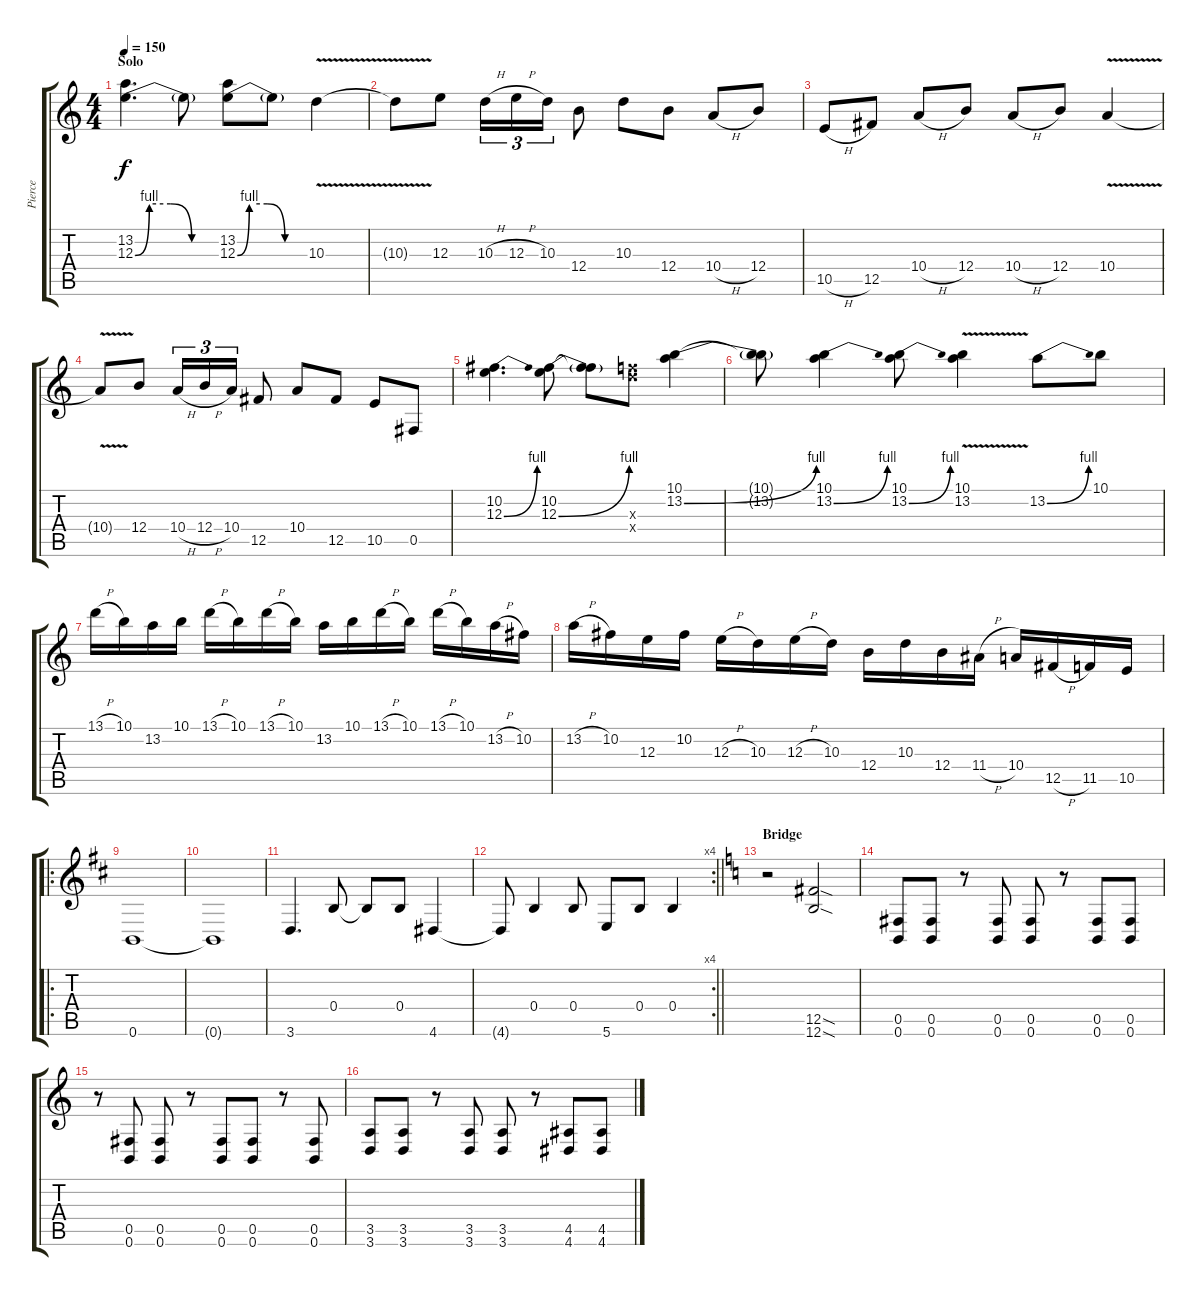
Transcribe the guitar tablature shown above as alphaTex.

\track ("Pierce" "Pierce") {instrument distortionguitar}
\staff {score tabs}
\tuning (Db4 Ab3 E3 B2 Gb2 B1) {hide}
\ts (4 4)
\section ("" "Solo")
\tempo 150
\clef g2
\ks c
(13.2 12.3{be (custom 0 0 10 4 25 4 40 0 60 0)}).4{d dy f} 12.3{t}.8 (13.2 12.3{be (custom 0 0 10 4 25 4 40 0 60 0)}).8 12.3{t}.8 10.3{v}.4 |
10.3{v t}.8 12.3.8 10.3{h}.16{tu (3 2)} 12.3{h}.16{tu (3 2)} 10.3.16{tu (3 2)} 12.4.8 10.3.8 12.4.8 10.4{h}.8 12.4.8 |
10.5{h}.8 12.5.8 10.4{h}.8 12.4.8 10.4{h}.8 12.4.8 10.4{v}.4 |
10.4{v t}.8 12.4.8 10.4{h}.16{tu (3 2)} 12.4{h}.16{tu (3 2)} 10.4.16{tu (3 2)} 12.5.8 10.4.8 12.5.8 10.5.8 0.5.8 |
(10.2 12.3{be (bend 0 0 60 4)}).4{d} (10.2 12.3{be (bend 0 0 60 4)}).8 (10.2{t} 12.3{t}).8 (13.3{x} 15.4{x}).8 (10.1 13.2{be (bend 0 0 60 4)}).4 |
(10.1{t} 13.2{t}).8 (10.1 13.2{be (bend 0 0 60 4)}).4 (10.1 13.2{be (bend 0 0 60 4)}).8 (10.1{v} 13.2{v}).4 13.2{be (bend 0 0 60 4)}.8 10.1.8 |
13.1{h}.16 10.1.16 13.2.16 10.1.16 13.1{h}.16 10.1.16 13.1{h}.16 10.1.16 13.2.16 10.1.16 13.1{h}.16 10.1.16 13.1{h}.16 10.1.16 13.2{h}.16 10.2.16 |
13.2{h}.16 10.2.16 12.3.16 10.2.16 12.3{h}.16 10.3.16 12.3{h}.16 10.3.16 12.4.16 10.3.16 12.4.16 11.4{h}.16 10.4.16 12.5{h}.16 11.5.16 10.5.16 |
\ro
\ks d
0.6.1 |
0.6{t}.1 |
3.6.4{d} 0.4.8 0.4{t}.8 0.4.8 4.6.4 |
\rc 4
\barLineRight lightlight
4.6{t}.8 0.4.4 0.4.8 5.6.8 0.4.8 0.4.4 |
\section ("" "Bridge")
\ks c
r.2 (12.5{sod} 12.6{sod}).2 |
(0.5 0.6).8 (0.5 0.6).8 r.8 (0.5 0.6).8 (0.5 0.6).8 r.8 (0.5 0.6).8 (0.5 0.6).8 |
r.8 (0.5 0.6).8 (0.5 0.6).8 r.8 (0.5 0.6).8 (0.5 0.6).8 r.8 (0.5 0.6).8 |
(3.5 3.6).8 (3.5 3.6).8 r.8 (3.5 3.6).8 (3.5 3.6).8 r.8 (4.5 4.6).8 (4.5 4.6).8
